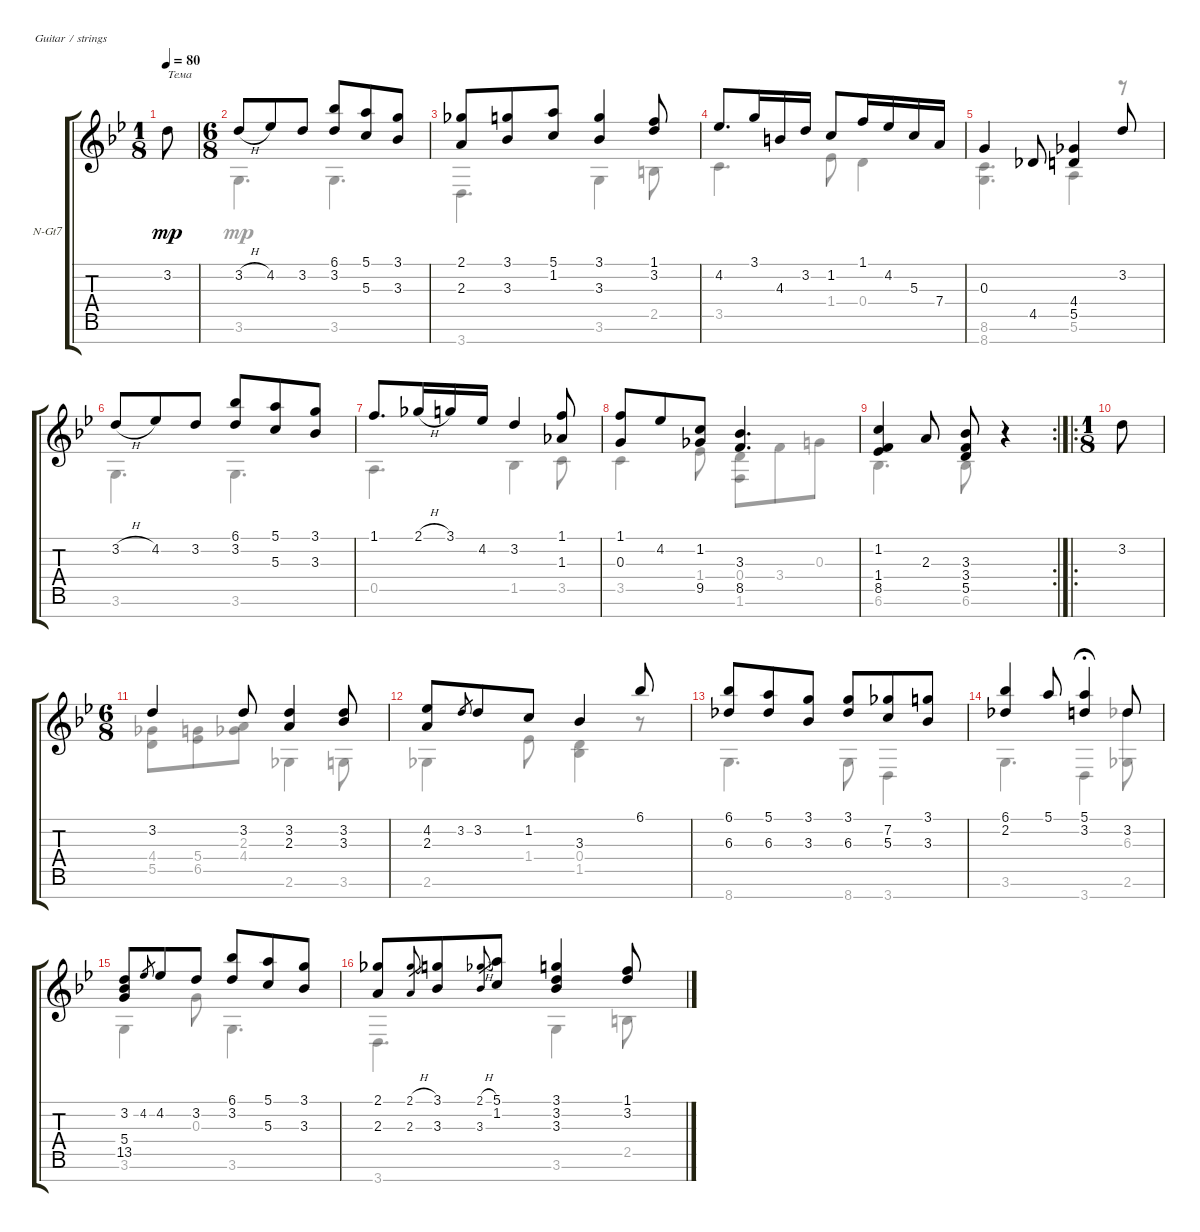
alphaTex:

\defaultSystemsLayout 4
\bracketExtendMode groupsimilarinstruments
\firstSystemTrackNameOrientation horizontal
\otherSystemsTrackNameOrientation horizontal
\track ("Nylon Guitar" "N-Gt7") {instrument acousticguitarnylon}
\staff {score tabs}
\tuning (E4 B3 G3 D3 A2 E2 B1)
\voice
\ts (1 8)
\tempo 80
\clef g2
\ks bb
3.2.8{txt "Тема" dy mp instrument acousticguitarnylon} |
\ts (6 8)
3.2{h}.8 4.2.8 3.2.8 (3.2 6.1).8 (5.1 5.3).8 (3.3 3.1).8 |
(2.1 2.3).8 (3.1 3.3).8 (1.2 5.1).8 (3.1 3.3).4 (3.2 1.1).8 |
4.2.8{d} 3.1.16 4.3.16 3.2.16 1.2.8 1.1.16 4.2.16 5.3.16 7.4.16 |
0.3.4 4.5.8 (4.4 5.5).4 3.2.8 |
3.2{h}.8 4.2.8 3.2.8 (3.2 6.1).8 (5.1 5.3).8 (3.3 3.1).8 |
1.1.8{d} 2.1{h}.16 3.1.16 4.2.16 3.2.4 (1.1 1.3).8 |
(0.3 1.1).8 4.2.8 (1.2 9.5).8 (8.5 3.3).4{d} |
\rc 2
(1.2 1.4 8.5).4 2.3.8 (3.3 3.4 5.5).8 r.4 |
\ro
\ts (1 8)
3.2.8 |
\ts (6 8)
3.2.4 3.2.8 (3.2 2.3).4 (3.3 3.2).8 |
(2.3 4.2).8 3.2.8{gr} 3.2.8 1.2.8 3.3.4 6.1.8 |
(6.1 6.3).8 (6.3 5.1).8 (3.1 3.3).8 (6.3 3.1).8 (7.2 5.3).8 (3.3 3.1).8 |
(2.2 6.1).4 5.1.8 (5.1 3.2).4{fermata (medium 0.2)} 3.2.8 |
(5.4 13.5 3.2).8 4.2.8{gr} 4.2.8 3.2.8 (3.2 6.1).8 (5.1 5.3).8 (3.3 3.1).8 |
(2.1 2.3).8 (2.3 2.1{h}).8{gr} (3.1 3.3).8 (3.3 2.1{h}).8{gr} (1.2 5.1).8 (3.1 3.2 3.3).4 (1.1 3.2).8
\voice
\clef g2
\ottava regular
\simile none
\ks bb
|
3.6.4{d} 3.6.4{d} |
3.7.4{d} 3.6.4 2.5.8 |
3.5.4{d} 1.4.8 0.4.4 |
(8.6 8.7).4{d} 5.6.4 r.8 |
3.6.4{d} 3.6.4{d} |
0.5.4{d} 1.5.4 3.5.8 |
3.5.4 1.4.8 (0.4 1.6).8 3.4.8 0.3.8 |
6.6.4{d} 6.6.8 r.4 |
|
(4.4 5.5).8 (5.4 6.5).8 (4.4 2.3).8 2.6.4 3.6.8 |
2.6.4 1.4.8 (0.4 1.5).4 r.8 |
8.7.4{d} 8.7.8 3.7.4 |
3.6.4{d} 3.7.4{fermata (medium 0.2)} (2.6 6.3).8 |
3.6.4 0.3.8 3.6.4{d} |
3.7.4{d} 3.6.4 2.5.8
